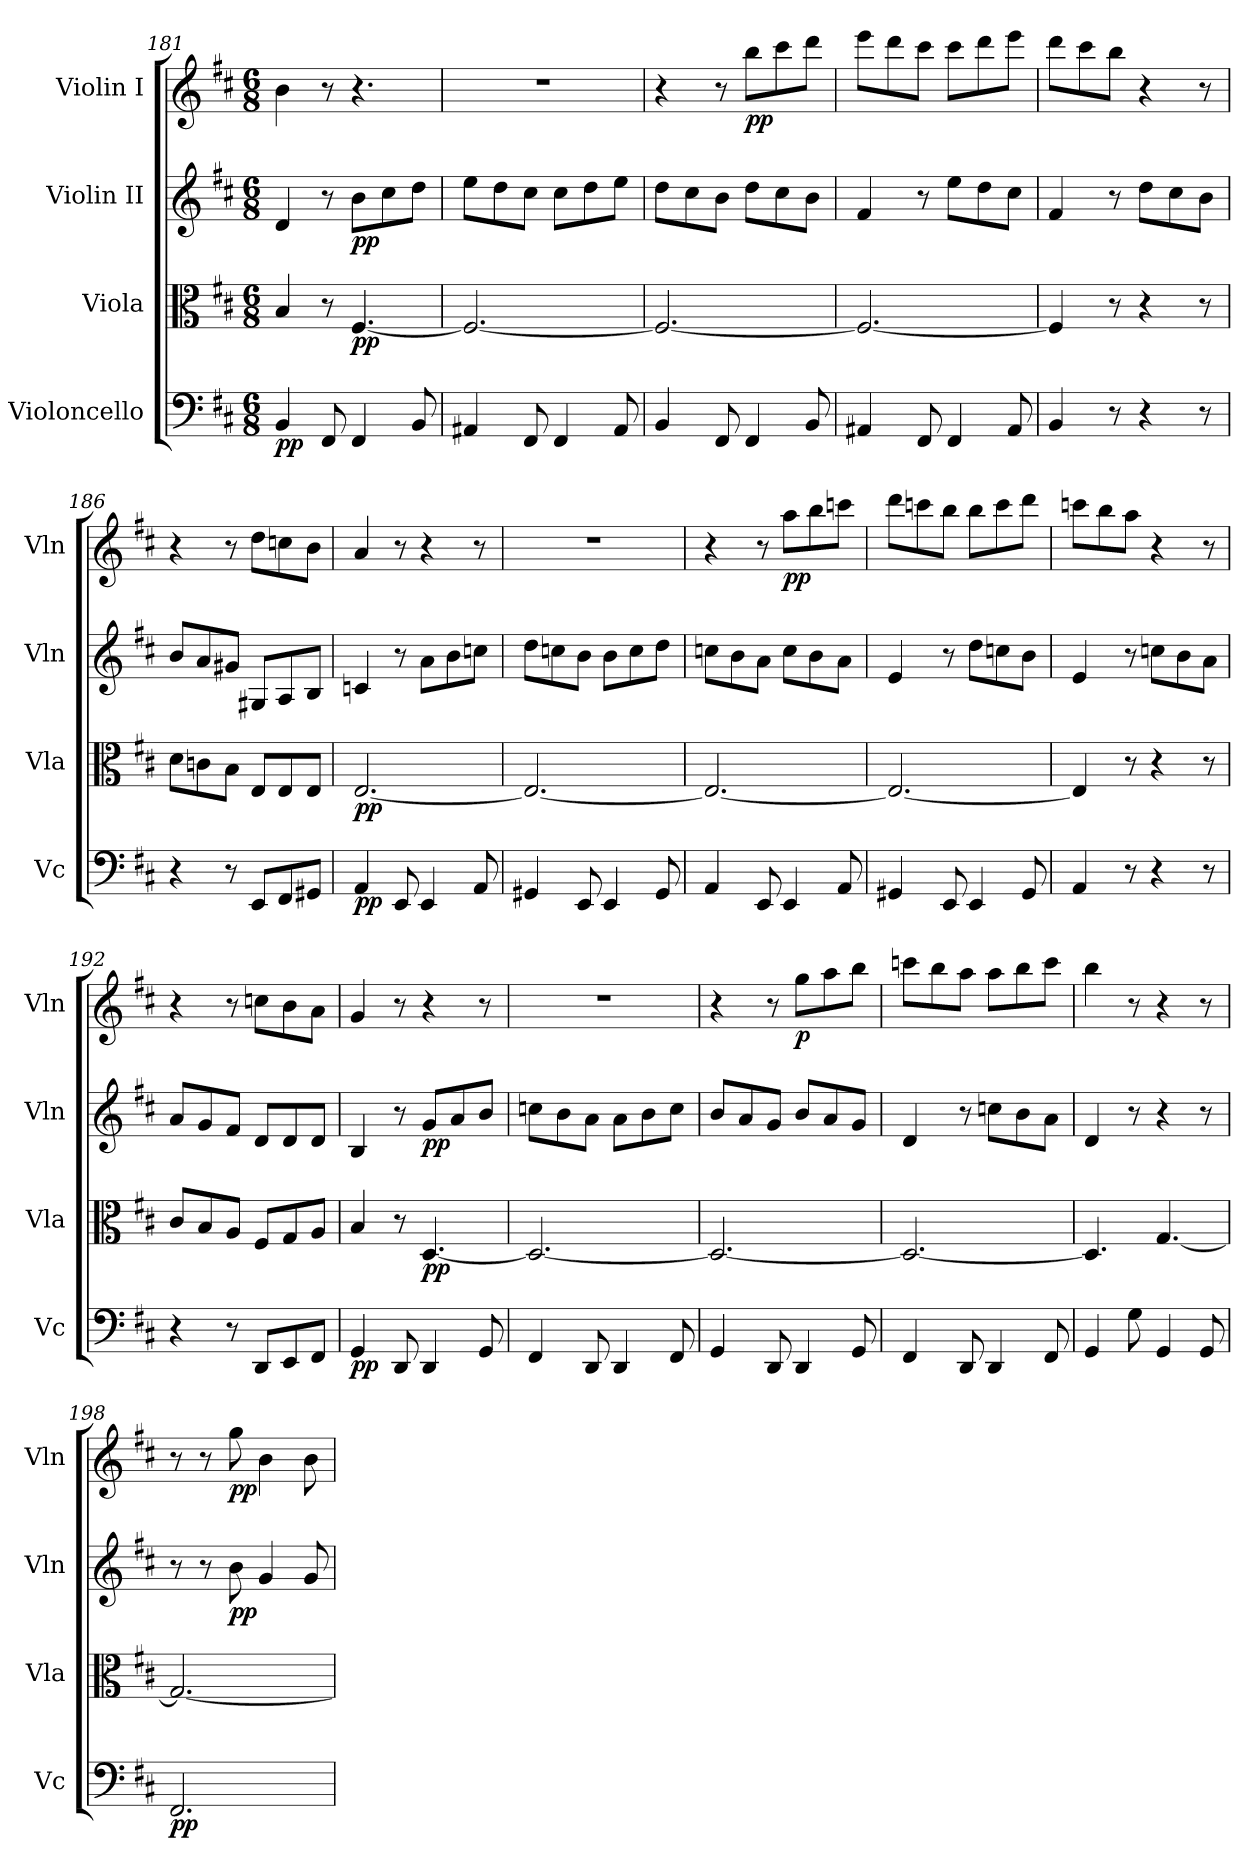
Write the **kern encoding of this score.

**kern	**dynam	**kern	**dynam	**kern	**dynam	**kern	**dynam
*part4	*part4	*part3	*part3	*part2	*part2	*part1	*part1
*staff4	*staff4	*staff3	*staff3	*staff2	*staff2	*staff1	*staff1
*I"Violoncello	*	*I"Viola	*	*I"Violin II	*	*I"Violin I	*
*I'Vc	*	*I'Vla	*	*I'Vln	*	*I'Vln	*
*clefF4	*	*clefC3	*	*clefG2	*	*clefG2	*
*k[f#c#]	*	*k[f#c#]	*	*k[f#c#]	*	*k[f#c#]	*
*M6/8	*	*M6/8	*	*M6/8	*	*M6/8	*
=181	=181	=181	=181	=181	=181	=181	=181
!	!LO:DY:b	!	!	!	!	!	!
4BB/	pp	4B/	.	4d/	.	4b\	.
8FF#/	.	8r	.	8r	.	8r	.
!	!	!	!LO:DY:b	!	!LO:DY:b	!	!
4FF#/	.	[4.F#/	pp	8b\L	pp	4.r	.
.	.	.	.	8cc#\	.	.	.
8BB/	.	.	.	8dd\J	.	.	.
=182	=182	=182	=182	=182	=182	=182	=182
4AA#X/	.	2.F#/_	.	8ee\L	.	2.r	.
.	.	.	.	8dd\	.	.	.
8FF#/	.	.	.	8cc#\J	.	.	.
4FF#/	.	.	.	8cc#\L	.	.	.
.	.	.	.	8dd\	.	.	.
8AA#/	.	.	.	8ee\J	.	.	.
!!LO:LB:g=z
=183	=183	=183	=183	=183	=183	=183	=183
4BB/	.	2.F#/_	.	8dd\L	.	4r	.
.	.	.	.	8cc#\	.	.	.
8FF#/	.	.	.	8b\J	.	8r	.
!	!	!	!	!	!	!	!LO:DY:b
4FF#/	.	.	.	8dd\L	.	8bb\L	pp
.	.	.	.	8cc#\	.	8ccc#\	.
8BB/	.	.	.	8b\J	.	8ddd\J	.
=184	=184	=184	=184	=184	=184	=184	=184
4AA#X/	.	2.F#/_	.	4f#/	.	8eee\L	.
.	.	.	.	.	.	8ddd\	.
8FF#/	.	.	.	8r	.	8ccc#\J	.
4FF#/	.	.	.	8ee\L	.	8ccc#\L	.
.	.	.	.	8dd\	.	8ddd\	.
8AA#/	.	.	.	8cc#\J	.	8eee\J	.
=185	=185	=185	=185	=185	=185	=185	=185
4BB/	.	4F#/]	.	4f#/	.	8ddd\L	.
.	.	.	.	.	.	8ccc#\	.
8r	.	8r	.	8r	.	8bb\J	.
4r	.	4r	.	8dd\L	.	4r	.
.	.	.	.	8cc#\	.	.	.
8r	.	8r	.	8b\J	.	8r	.
=186	=186	=186	=186	=186	=186	=186	=186
4r	.	8d\L	.	8b/L	.	4r	.
.	.	8cn\	.	8a/	.	.	.
8r	.	8B\J	.	8g#X/J	.	8r	.
8EE/L	.	8E/L	.	8G#X/L	.	8dd\L	.
8FF#/	.	8E/	.	8A/	.	8ccn\	.
8GG#X/J	.	8E/J	.	8B/J	.	8b\J	.
!!LO:PB:g=z
=187	=187	=187	=187	=187	=187	=187	=187
!	!LO:DY:b	!	!LO:DY:b	!	!	!	!
4AA/	pp	[2.E/	pp	4cn/	.	4a/	.
8EE/	.	.	.	8r	.	8r	.
4EE/	.	.	.	8a\L	.	4r	.
.	.	.	.	8b\	.	.	.
8AA/	.	.	.	8ccn\J	.	8r	.
!!LO:PB:g=z
=188	=188	=188	=188	=188	=188	=188	=188
4GG#X/	.	2.E/_	.	8dd\L	.	2.r	.
.	.	.	.	8ccn\	.	.	.
8EE/	.	.	.	8b\J	.	.	.
4EE/	.	.	.	8b\L	.	.	.
.	.	.	.	8cc\	.	.	.
8GG#/	.	.	.	8dd\J	.	.	.
=189	=189	=189	=189	=189	=189	=189	=189
4AA/	.	2.E/_	.	8ccn\L	.	4r	.
.	.	.	.	8b\	.	.	.
8EE/	.	.	.	8a\J	.	8r	.
!	!	!	!	!	!	!	!LO:DY:b
4EE/	.	.	.	8cc\L	.	8aa\L	pp
.	.	.	.	8b\	.	8bb\	.
8AA/	.	.	.	8a\J	.	8cccn\J	.
=190	=190	=190	=190	=190	=190	=190	=190
4GG#X/	.	2.E/_	.	4e/	.	8ddd\L	.
.	.	.	.	.	.	8cccn\	.
8EE/	.	.	.	8r	.	8bb\J	.
4EE/	.	.	.	8dd\L	.	8bb\L	.
.	.	.	.	8ccn\	.	8ccc\	.
8GG#/	.	.	.	8b\J	.	8ddd\J	.
=191	=191	=191	=191	=191	=191	=191	=191
4AA/	.	4E/]	.	4e/	.	8cccn\L	.
.	.	.	.	.	.	8bb\	.
8r	.	8r	.	8r	.	8aa\J	.
4r	.	4r	.	8ccn\L	.	4r	.
.	.	.	.	8b\	.	.	.
8r	.	8r	.	8a\J	.	8r	.
!!LO:LB:g=z
=192	=192	=192	=192	=192	=192	=192	=192
4r	.	8c#/L	.	8a/L	.	4r	.
.	.	8B/	.	8g/	.	.	.
8r	.	8A/J	.	8f#/J	.	8r	.
8DD/L	.	8F#/L	.	8d/L	.	8ccn\L	.
8EE/	.	8G/	.	8d/	.	8b\	.
8FF#/J	.	8A/J	.	8d/J	.	8a\J	.
=193	=193	=193	=193	=193	=193	=193	=193
!	!LO:DY:b	!	!	!	!	!	!
4GG/	pp	4B/	.	4B/	.	4g/	.
8DD/	.	8r	.	8r	.	8r	.
!	!	!	!LO:DY:b	!	!LO:DY:b	!	!
4DD/	.	[4.D/	pp	8g/L	pp	4r	.
.	.	.	.	8a/	.	.	.
8GG/	.	.	.	8b/J	.	8r	.
=194	=194	=194	=194	=194	=194	=194	=194
4FF#/	.	2.D/_	.	8ccn\L	.	2.r	.
.	.	.	.	8b\	.	.	.
8DD/	.	.	.	8a\J	.	.	.
4DD/	.	.	.	8a\L	.	.	.
.	.	.	.	8b\	.	.	.
8FF#/	.	.	.	8cc\J	.	.	.
=195	=195	=195	=195	=195	=195	=195	=195
4GG/	.	2.D/_	.	8b/L	.	4r	.
.	.	.	.	8a/	.	.	.
8DD/	.	.	.	8g/J	.	8r	.
!	!	!	!	!	!	!	!LO:DY:b
4DD/	.	.	.	8b/L	.	8gg\L	p
.	.	.	.	8a/	.	8aa\	.
8GG/	.	.	.	8g/J	.	8bb\J	.
!!LO:PB:g=z
=196	=196	=196	=196	=196	=196	=196	=196
4FF#/	.	2.D/_	.	4d/	.	8cccn\L	.
.	.	.	.	.	.	8bb\	.
8DD/	.	.	.	8r	.	8aa\J	.
4DD/	.	.	.	8ccn\L	.	8aa\L	.
.	.	.	.	8b\	.	8bb\	.
8FF#/	.	.	.	8a\J	.	8ccc\J	.
!!LO:LB:g=z
=197	=197	=197	=197	=197	=197	=197	=197
4GG/	.	4.D/]	.	4d/	.	4bb\	.
8G\	.	.	.	8r	.	8r	.
4GG/	.	[4.G/	.	4r	.	4r	.
8GG/	.	.	.	8r	.	8r	.
=198	=198	=198	=198	=198	=198	=198	=198
!	!LO:DY:b	!	!	!	!	!	!
2.FF#/	pp	2.G/_	.	8r	.	8r	.
.	.	.	.	8r	.	8r	.
!	!	!	!	!	!LO:DY:b	!	!LO:DY:b
.	.	.	.	8b\	pp	8gg\	pp
.	.	.	.	4g/	.	4b\	.
.	.	.	.	8g/	.	8b\	.
=	=	=	=	=	=	=	=
*-	*-	*-	*-	*-	*-	*-	*-
